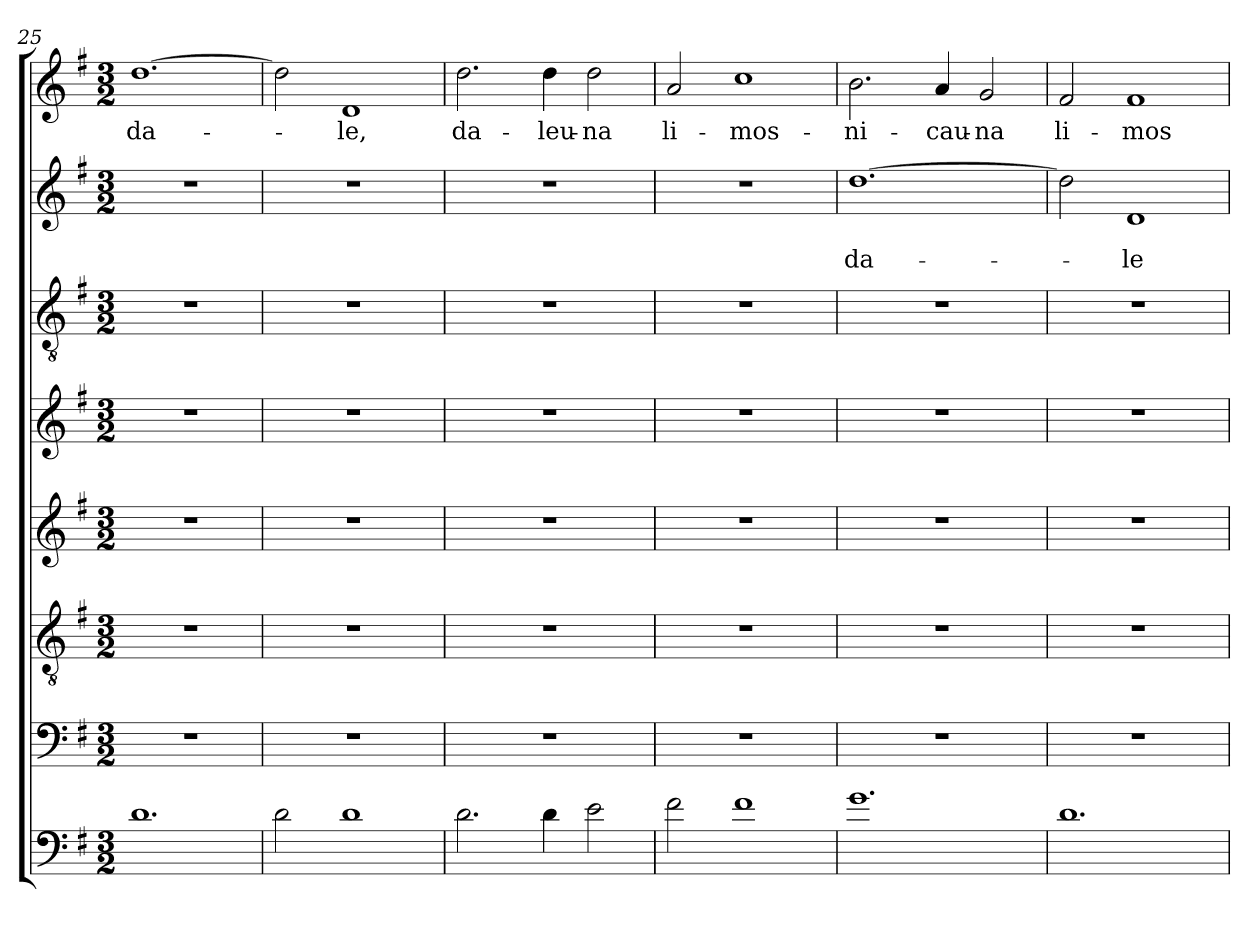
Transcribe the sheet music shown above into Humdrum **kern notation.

**kern	**kern	**kern	**kern	**kern	**kern	**kern	**text	**text	**kern	**text
*part8	*part7	*part6	*part5	*part4	*part3	*part2	*part2	*part2	*part1	*part1
*staff8	*staff7	*staff6	*staff5	*staff4	*staff3	*staff2	*staff2	*staff2	*staff1	*staff1
!!LO:LB:g=z
*clefF4	*clefF4	*clefGv2	*clefG2	*clefG2	*clefGv2	*clefG2	*	*	*clefG2	*
*ITrd7c12	*	*	*	*	*	*	*	*	*	*
*k[f#]	*k[f#]	*k[f#]	*k[f#]	*k[f#]	*k[f#]	*k[f#]	*	*	*k[f#]	*
*G:	*G:	*G:	*G:	*G:	*G:	*G:	*	*	*G:	*
*M3/2	*M3/2	*M3/2	*M3/2	*M3/2	*M3/2	*M3/2	*	*	*M3/2	*
=25	=25	=25	=25	=25	=25	=25	=25	=25	=25	=25
!	!	!	!	!	!	!LO:N:vis=1	!	!	!	!LO:LY:b
1.D	1.r	1.r	1.r	1.r	1.r	1.r	.	.	[>1.dd	da-
=26	=26	=26	=26	=26	=26	=26	=26	=26	=26	=26
!	!	!	!	!	!	!LO:N:vis=1	!	!	!	!
2D\	1.r	1.r	1.r	1.r	1.r	1.r	.	.	2dd\]	.
!	!	!	!	!	!	!	!	!	!	!LO:LY:b
1D	.	.	.	.	.	.	.	.	1d	-le,
=27	=27	=27	=27	=27	=27	=27	=27	=27	=27	=27
!	!	!	!	!	!	!LO:N:vis=1	!	!	!	!LO:LY:b
2.D\	1.r	1.r	1.r	1.r	1.r	1.r	.	.	2.dd\	da-
!	!	!	!	!	!	!	!	!	!	!LO:LY:b
4D\	.	.	.	.	.	.	.	.	4dd\	-leu-
!	!	!	!	!	!	!	!	!	!	!LO:LY:b
2E\	.	.	.	.	.	.	.	.	2dd\	-na
=28	=28	=28	=28	=28	=28	=28	=28	=28	=28	=28
!	!	!	!	!	!	!LO:N:vis=1	!	!	!	!LO:LY:b
2F#\	1.r	1.r	1.r	1.r	1.r	1.r	.	.	2a/	li-
!	!	!	!	!	!	!	!	!	!	!LO:LY:b
1F#	.	.	.	.	.	.	.	.	1cc	-mos-
=29	=29	=29	=29	=29	=29	=29	=29	=29	=29	=29
!	!	!	!	!	!	!	!	!LO:LY:b	!	!LO:LY:b
1.G	1.r	1.r	1.r	1.r	1.r	[>1.dd	.	da-	2.b\	-ni-
!	!	!	!	!	!	!	!	!	!	!LO:LY:b
.	.	.	.	.	.	.	.	.	4a/	-cau-
!	!	!	!	!	!	!	!	!	!	!LO:LY:b
.	.	.	.	.	.	.	.	.	2g/	-na
=30	=30	=30	=30	=30	=30	=30	=30	=30	=30	=30
!	!	!	!	!	!	!	!	!	!	!LO:LY:b
1.D	1.r	1.r	1.r	1.r	1.r	2dd\]	.	.	2f#/	li-
!	!	!	!	!	!	!	!	!LO:LY:b	!	!LO:LY:b
.	.	.	.	.	.	1d	.	-le	1f#	-mos-
=	=	=	=	=	=	=	=	=	=	=
*-	*-	*-	*-	*-	*-	*-	*-	*-	*-	*-
